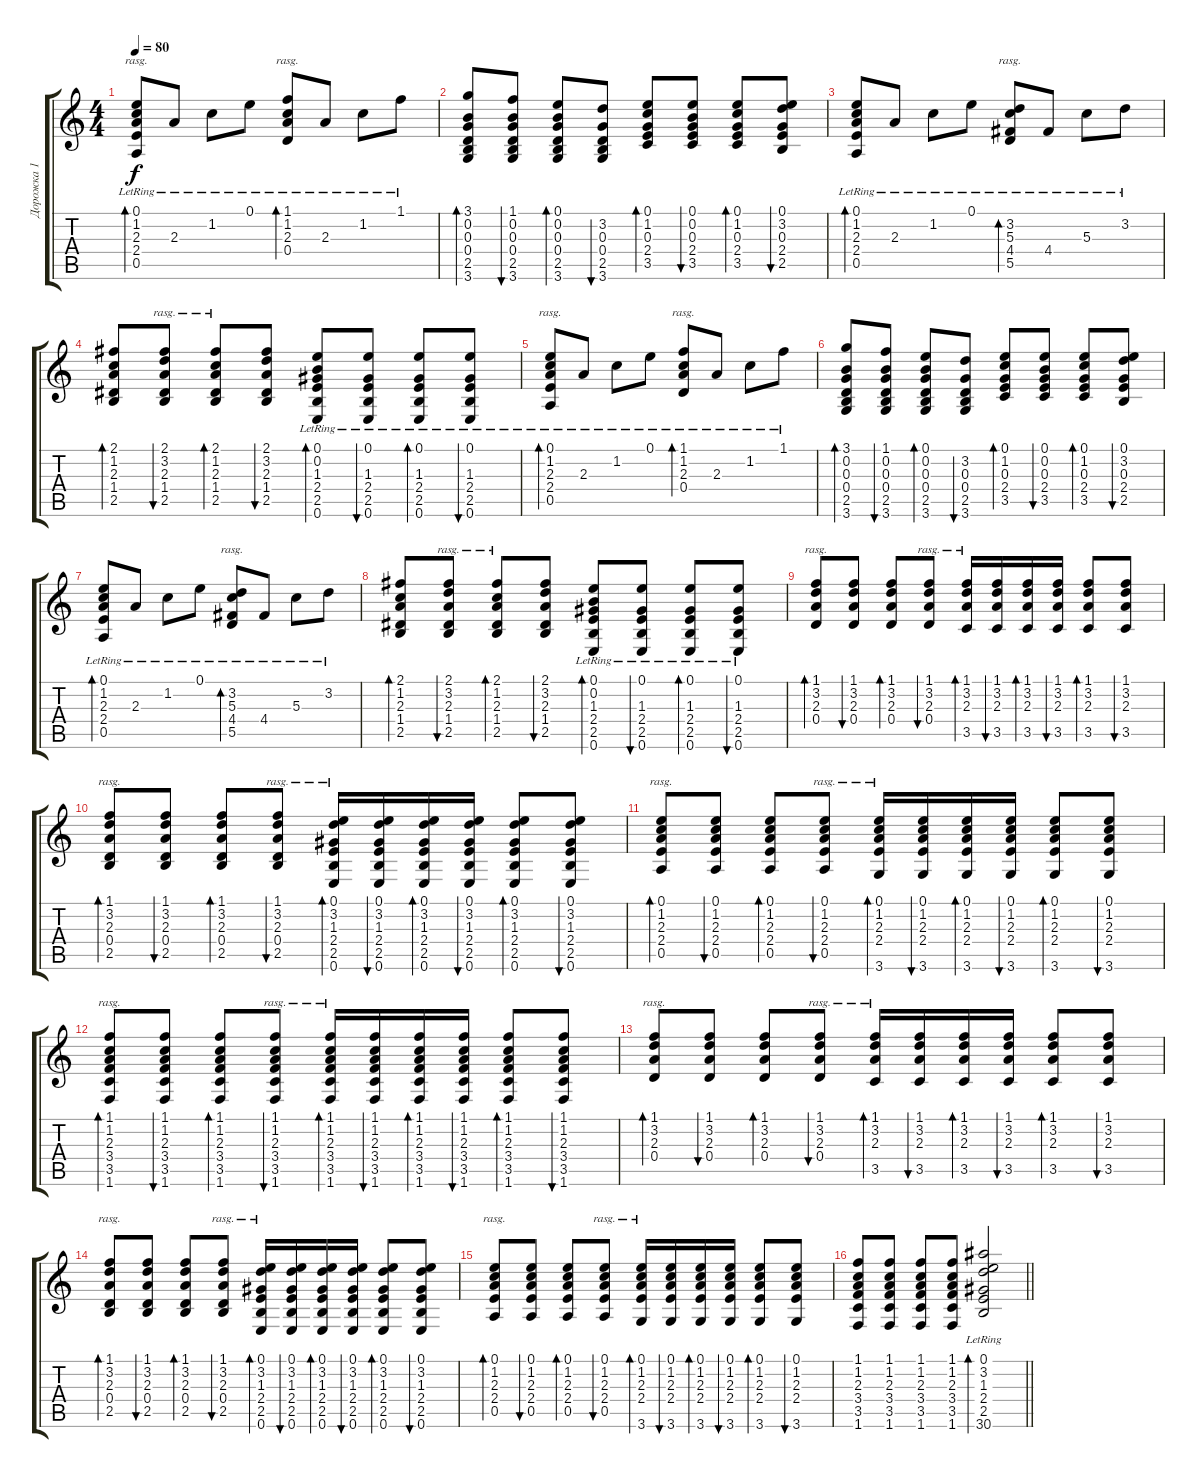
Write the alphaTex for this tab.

\track ("Дорожка 1" "Дорожка 1") {instrument acousticguitarnylon}
\staff {score tabs}
\tuning (E4 B3 G3 D3 A2 E2) {hide}
\ts (4 4)
\tempo 80
\clef g2
\ks c
(0.1{lr} 1.2{lr} 2.3{lr} 2.4{lr} 0.5{lr}).8{bd 60 rasg ii dy f} 2.3{lr}.8 1.2{lr}.8 0.1{lr}.8 (1.1{lr} 1.2{lr} 2.3{lr} 0.4{lr}).8{bd 60 rasg ii} 2.3{lr}.8 1.2{lr}.8 1.1{lr}.8 |
(3.1 0.2 0.3 0.4 2.5 3.6).8{bd 30} (1.1 0.2 0.3 0.4 2.5 3.6).8{bu 30} (0.1 0.2 0.3 0.4 2.5 3.6).8{bd 30} (3.2 0.3 0.4 2.5 3.6).8{bu 30} (0.1 1.2 0.3 2.4 3.5).8{bd 30} (0.1 0.2 0.3 2.4 3.5).8{bu 30} (0.1 1.2 0.3 2.4 3.5).8{bd 30} (0.1 3.2 0.3 2.4 2.5).8{bu 30} |
(0.1{lr} 1.2{lr} 2.3{lr} 2.4{lr} 0.5{lr}).8{bd 30} 2.3{lr}.8 1.2{lr}.8 0.1{lr}.8 (3.2{lr} 5.3{lr} 4.4{lr} 5.5).8{bd 120 rasg ii} 4.4{lr}.8 5.3{lr}.8 3.2{lr}.8 |
(2.1 1.2 2.3 1.4 2.5).8{bd 30} (2.1 3.2 2.3 1.4 2.5).8{bu 30 rasg ii} (2.1 1.2 2.3 1.4 2.5).8{bd 30 rasg ii} (2.1 3.2 2.3 1.4 2.5).8{bu 30} (0.1 0.2{lr} 1.3{lr} 2.4{lr} 2.5{lr} 0.6{lr}).8{bd 30} (0.1 1.3{lr} 2.4{lr} 2.5{lr} 0.6{lr}).8{bu 30} (0.1 1.3{lr} 2.4{lr} 2.5{lr} 0.6{lr}).8{bd 30} (0.1 1.3{lr} 2.4 2.5 0.6).8{bu 30} |
(0.1{lr} 1.2{lr} 2.3{lr} 2.4{lr} 0.5{lr}).8{bd 60 rasg ii} 2.3{lr}.8 1.2{lr}.8 0.1{lr}.8 (1.1{lr} 1.2{lr} 2.3{lr} 0.4{lr}).8{bd 60 rasg ii} 2.3{lr}.8 1.2{lr}.8 1.1{lr}.8 |
(3.1 0.2 0.3 0.4 2.5 3.6).8{bd 30} (1.1 0.2 0.3 0.4 2.5 3.6).8{bu 30} (0.1 0.2 0.3 0.4 2.5 3.6).8{bd 30} (3.2 0.3 0.4 2.5 3.6).8{bu 30} (0.1 1.2 0.3 2.4 3.5).8{bd 30} (0.1 0.2 0.3 2.4 3.5).8{bu 30} (0.1 1.2 0.3 2.4 3.5).8{bd 30} (0.1 3.2 0.3 2.4 2.5).8{bu 30} |
(0.1{lr} 1.2{lr} 2.3{lr} 2.4{lr} 0.5{lr}).8{bd 30} 2.3{lr}.8 1.2{lr}.8 0.1{lr}.8 (3.2{lr} 5.3{lr} 4.4{lr} 5.5).8{bd 120 rasg ii} 4.4{lr}.8 5.3{lr}.8 3.2{lr}.8 |
(2.1 1.2 2.3 1.4 2.5).8{bd 30} (2.1 3.2 2.3 1.4 2.5).8{bu 30 rasg ii} (2.1 1.2 2.3 1.4 2.5).8{bd 30 rasg ii} (2.1 3.2 2.3 1.4 2.5).8{bu 30} (0.1 0.2{lr} 1.3{lr} 2.4{lr} 2.5{lr} 0.6{lr}).8{bd 30} (0.1 1.3{lr} 2.4{lr} 2.5{lr} 0.6{lr}).8{bu 30} (0.1 1.3{lr} 2.4{lr} 2.5{lr} 0.6{lr}).8{bd 30} (0.1 1.3{lr} 2.4 2.5 0.6).8{bu 30} |
(1.1 3.2 2.3 0.4).8{bd 30 rasg ii} (1.1 3.2 2.3 0.4).8{bu 30} (1.1 3.2 2.3 0.4).8{bd 30} (1.1 3.2 2.3 0.4).8{bu 30 rasg ii} (1.1 3.2 2.3 3.5).16{bd 30 rasg ii} (1.1 3.2 2.3 3.5).16{bu 30} (1.1 3.2 2.3 3.5).16{bd 30} (1.1 3.2 2.3 3.5).16{bu 30} (1.1 3.2 2.3 3.5).8{bd 30} (1.1 3.2 2.3 3.5).8{bu 30} |
(1.1 3.2 2.3 0.4 2.5).8{bd 30 rasg ii} (1.1 3.2 2.3 0.4 2.5).8{bu 30} (1.1 3.2 2.3 0.4 2.5).8{bd 30} (1.1 3.2 2.3 0.4 2.5).8{bu 30 rasg ii} (0.1 3.2 1.3 2.4 2.5 0.6).16{bd 30 rasg ii} (0.1 3.2 1.3 2.4 2.5 0.6).16{bu 30} (0.1 3.2 1.3 2.4 2.5 0.6).16{bd 30} (0.1 3.2 1.3 2.4 2.5 0.6).16{bu 30} (0.1 3.2 1.3 2.4 2.5 0.6).8{bd 30} (0.1 3.2 1.3 2.4 2.5 0.6).8{bu 30} |
(0.1 1.2 2.3 2.4 0.5).8{bd 30 rasg ii} (0.1 1.2 2.3 2.4 0.5).8{bu 30} (0.1 1.2 2.3 2.4 0.5).8{bd 30} (0.1 1.2 2.3 2.4 0.5).8{bu 30 rasg ii} (0.1 1.2 2.3 2.4 3.6).16{bd 30 rasg ii} (0.1 1.2 2.3 2.4 3.6).16{bu 30} (0.1 1.2 2.3 2.4 3.6).16{bd 30} (0.1 1.2 2.3 2.4 3.6).16{bu 30} (0.1 1.2 2.3 2.4 3.6).8{bd 30} (0.1 1.2 2.3 2.4 3.6).8{bu 30} |
(1.1 1.2 2.3 3.4 3.5 1.6).8{bd 30 rasg ii} (1.1 1.2 2.3 3.4 3.5 1.6).8{bu 30} (1.1 1.2 2.3 3.4 3.5 1.6).8{bd 30} (1.1 1.2 2.3 3.4 3.5 1.6).8{bu 30 rasg ii} (1.1 1.2 2.3 3.4 3.5 1.6).16{bd 30 rasg ii} (1.1 1.2 2.3 3.4 3.5 1.6).16{bu 30} (1.1 1.2 2.3 3.4 3.5 1.6).16{bd 30} (1.1 1.2 2.3 3.4 3.5 1.6).16{bu 30} (1.1 1.2 2.3 3.4 3.5 1.6).8{bd 30} (1.1 1.2 2.3 3.4 3.5 1.6).8{bu 30} |
(1.1 3.2 2.3 0.4).8{bd 30 rasg ii} (1.1 3.2 2.3 0.4).8{bu 30} (1.1 3.2 2.3 0.4).8{bd 30} (1.1 3.2 2.3 0.4).8{bu 30 rasg ii} (1.1 3.2 2.3 3.5).16{bd 30 rasg ii} (1.1 3.2 2.3 3.5).16{bu 30} (1.1 3.2 2.3 3.5).16{bd 30} (1.1 3.2 2.3 3.5).16{bu 30} (1.1 3.2 2.3 3.5).8{bd 30} (1.1 3.2 2.3 3.5).8{bu 30} |
(1.1 3.2 2.3 0.4 2.5).8{bd 30 rasg ii} (1.1 3.2 2.3 0.4 2.5).8{bu 30} (1.1 3.2 2.3 0.4 2.5).8{bd 30} (1.1 3.2 2.3 0.4 2.5).8{bu 30 rasg ii} (0.1 3.2 1.3 2.4 2.5 0.6).16{bd 30 rasg ii} (0.1 3.2 1.3 2.4 2.5 0.6).16{bu 30} (0.1 3.2 1.3 2.4 2.5 0.6).16{bd 30} (0.1 3.2 1.3 2.4 2.5 0.6).16{bu 30} (0.1 3.2 1.3 2.4 2.5 0.6).8{bd 30} (0.1 3.2 1.3 2.4 2.5 0.6).8{bu 30} |
(0.1 1.2 2.3 2.4 0.5).8{bd 30 rasg ii} (0.1 1.2 2.3 2.4 0.5).8{bu 30} (0.1 1.2 2.3 2.4 0.5).8{bd 30} (0.1 1.2 2.3 2.4 0.5).8{bu 30 rasg ii} (0.1 1.2 2.3 2.4 3.6).16{bd 30 rasg ii} (0.1 1.2 2.3 2.4 3.6).16{bu 30} (0.1 1.2 2.3 2.4 3.6).16{bd 30} (0.1 1.2 2.3 2.4 3.6).16{bu 30} (0.1 1.2 2.3 2.4 3.6).8{bd 30} (0.1 1.2 2.3 2.4 3.6).8{bu 30} |
\barLineRight lightlight
(1.1 1.2 2.3 3.4 3.5 1.6).8 (1.1 1.2 2.3 3.4 3.5 1.6).8 (1.1 1.2 2.3 3.4 3.5 1.6).8 (1.1 1.2 2.3 3.4 3.5 1.6).8 (0.1{lr} 3.2{lr} 1.3{lr} 2.4{lr} 2.5{lr} 30.6{lr}).2{bd 60}
